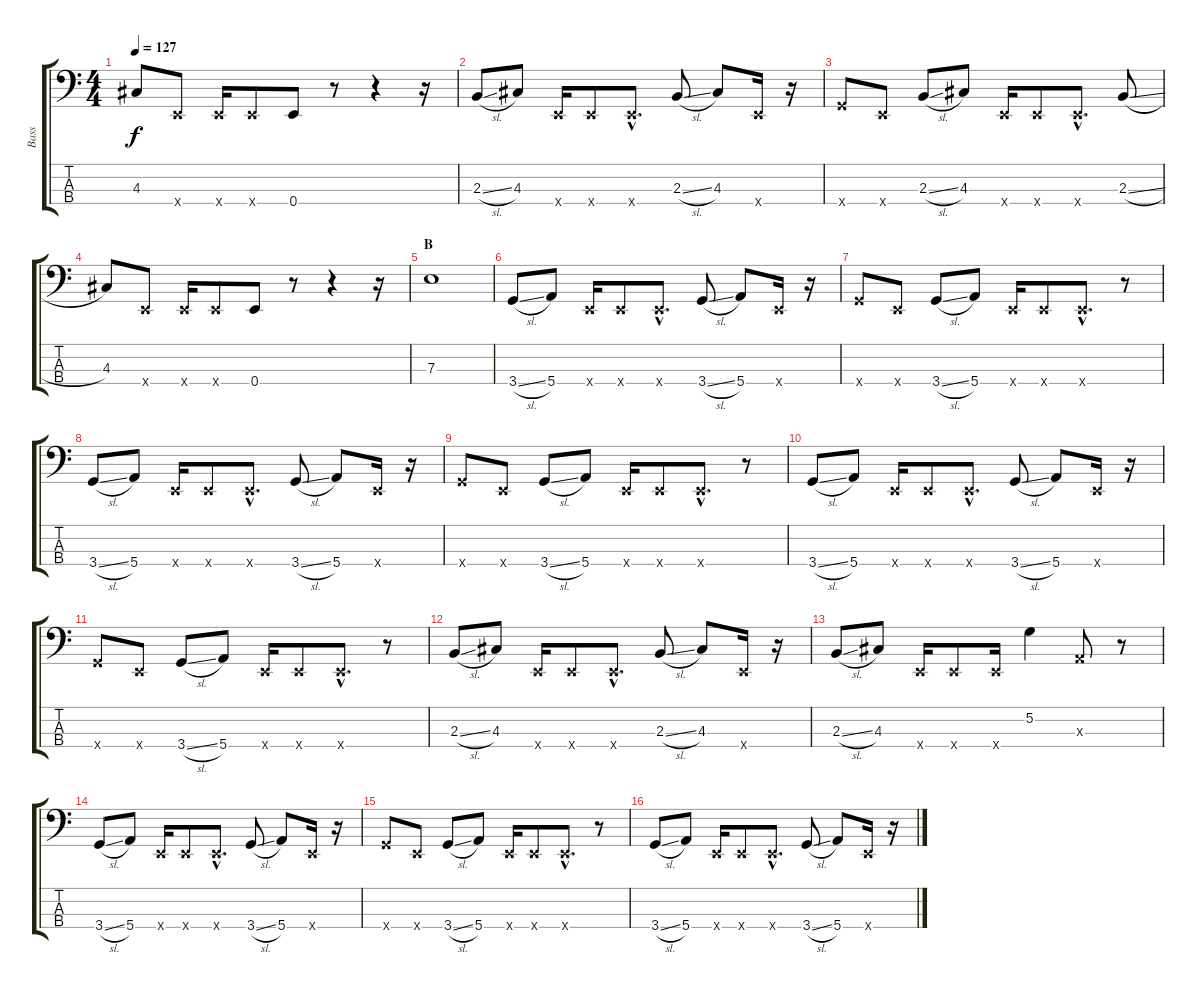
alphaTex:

\track ("Bass" "Bass") {instrument slapbass1}
\staff {score tabs}
\tuning (G2 D2 A1 E1) {hide}
\ts (4 4)
\tempo 127
\clef f4
\ks c
4.3.8{dy f} 0.4{x}.8 0.4{x}.16 0.4{x}.8 0.4.8 r.8 r.4 r.16 |
2.3{sl}.8 4.3.8 0.4{x}.16 0.4{x}.8 0.4{hac x}.8{d} 2.3{sl}.8 4.3.8 0.4{x}.16 r.16 |
3.4{x}.8 0.4{x}.8 2.3{sl}.8 4.3.8 0.4{x}.16 0.4{x}.8 0.4{hac x}.8{d} 2.3{sl}.8 |
4.3.8 0.4{x}.8 0.4{x}.16 0.4{x}.8 0.4.8 r.8 r.4 r.16 |
\section ("" "B")
7.3.1 |
3.4{sl}.8 5.4.8 0.4{x}.16 0.4{x}.8 0.4{hac x}.8{d} 3.4{sl}.8 5.4.8 0.4{x}.16 r.16 |
3.4{x}.8 0.4{x}.8 3.4{sl}.8 5.4.8 0.4{x}.16 0.4{x}.8 0.4{hac x}.8{d} r.8 |
3.4{sl}.8 5.4.8 0.4{x}.16 0.4{x}.8 0.4{hac x}.8{d} 3.4{sl}.8 5.4.8 0.4{x}.16 r.16 |
3.4{x}.8 0.4{x}.8 3.4{sl}.8 5.4.8 0.4{x}.16 0.4{x}.8 0.4{hac x}.8{d} r.8 |
3.4{sl}.8 5.4.8 0.4{x}.16 0.4{x}.8 0.4{hac x}.8{d} 3.4{sl}.8 5.4.8 0.4{x}.16 r.16 |
3.4{x}.8 0.4{x}.8 3.4{sl}.8 5.4.8 0.4{x}.16 0.4{x}.8 0.4{hac x}.8{d} r.8 |
2.3{sl}.8 4.3.8 0.4{x}.16 0.4{x}.8 0.4{hac x}.8{d} 2.3{sl}.8 4.3.8 0.4{x}.16 r.16 |
2.3{sl}.8 4.3.8 0.4{x}.16 0.4{x}.8 0.4{x}.16 5.2.4 0.3{x}.8 r.8 |
3.4{sl}.8 5.4.8 0.4{x}.16 0.4{x}.8 0.4{hac x}.8{d} 3.4{sl}.8 5.4.8 0.4{x}.16 r.16 |
3.4{x}.8 0.4{x}.8 3.4{sl}.8 5.4.8 0.4{x}.16 0.4{x}.8 0.4{hac x}.8{d} r.8 |
3.4{sl}.8 5.4.8 0.4{x}.16 0.4{x}.8 0.4{hac x}.8{d} 3.4{sl}.8 5.4.8 0.4{x}.16 r.16
